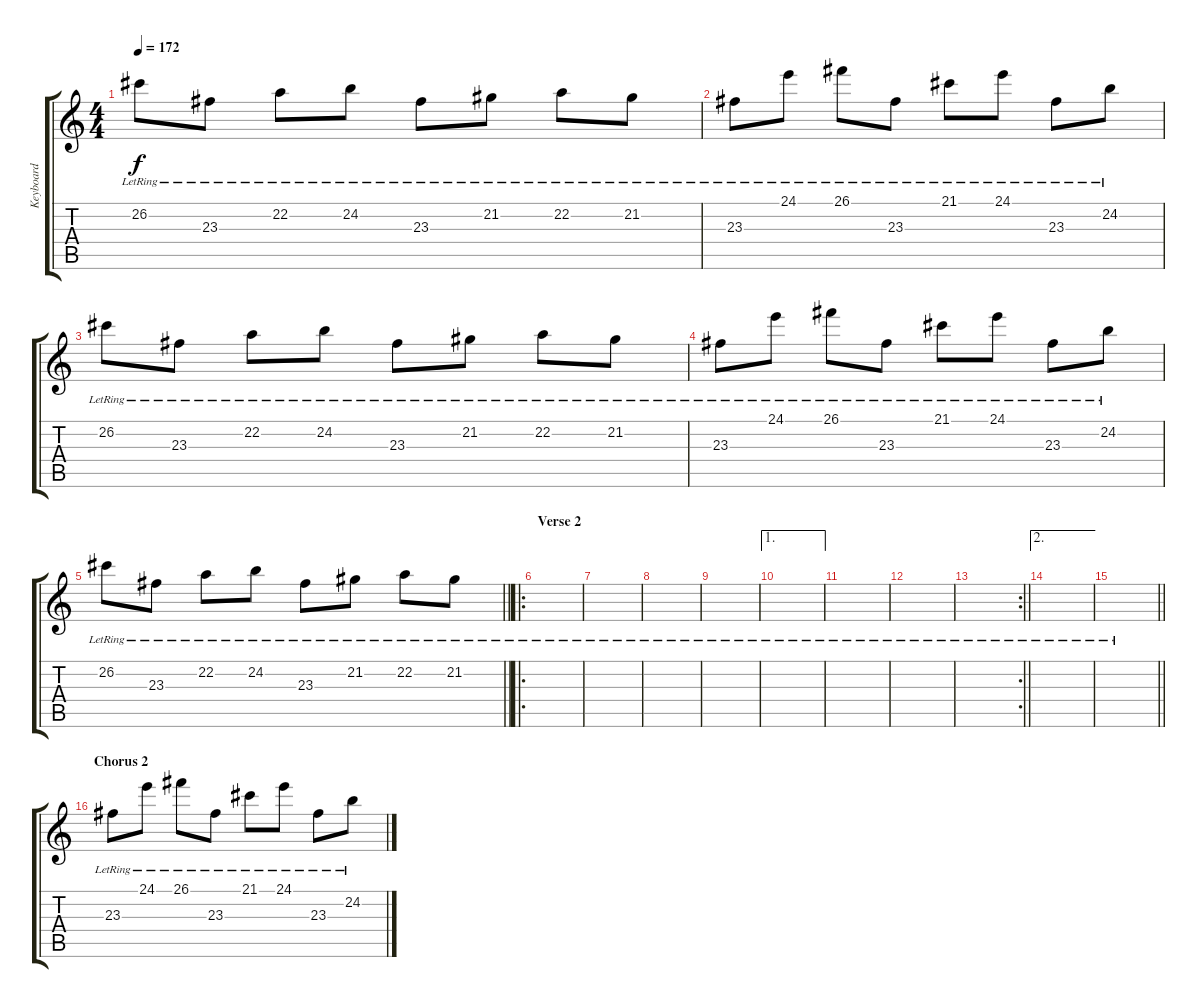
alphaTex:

\track ("Keyboard" "Keyboard") {instrument honkytonkpiano}
\staff {score tabs}
\tuning (E4 B3 G3 D3 A2 E2) {hide}
\ts (4 4)
\tempo 172
\clef g2
\ks c
26.2{lr}.8{dy f} 23.3{lr}.8 22.2{lr}.8 24.2{lr}.8 23.3{lr}.8 21.2{lr}.8 22.2{lr}.8 21.2{lr}.8 |
23.3{lr}.8 24.1{lr}.8 26.1{lr}.8 23.3{lr}.8 21.1{lr}.8 24.1{lr}.8 23.3{lr}.8 24.2{lr}.8 |
26.2{lr}.8 23.3{lr}.8 22.2{lr}.8 24.2{lr}.8 23.3{lr}.8 21.2{lr}.8 22.2{lr}.8 21.2{lr}.8 |
23.3{lr}.8 24.1{lr}.8 26.1{lr}.8 23.3{lr}.8 21.1{lr}.8 24.1{lr}.8 23.3{lr}.8 24.2{lr}.8 |
\barLineRight lightlight
26.2{lr}.8 23.3{lr}.8 22.2{lr}.8 24.2{lr}.8 23.3{lr}.8 21.2{lr}.8 22.2{lr}.8 21.2{lr}.8 |
\ro
\section ("" "Verse 2")
|
|
|
|
\ae 1
|
|
|
\rc 2
\barLineRight lightlight
|
\ae 2
|
\barLineRight lightlight
|
\section ("" "Chorus 2")
23.3{lr}.8 24.1{lr}.8 26.1{lr}.8 23.3{lr}.8 21.1{lr}.8 24.1{lr}.8 23.3{lr}.8 24.2{lr}.8
